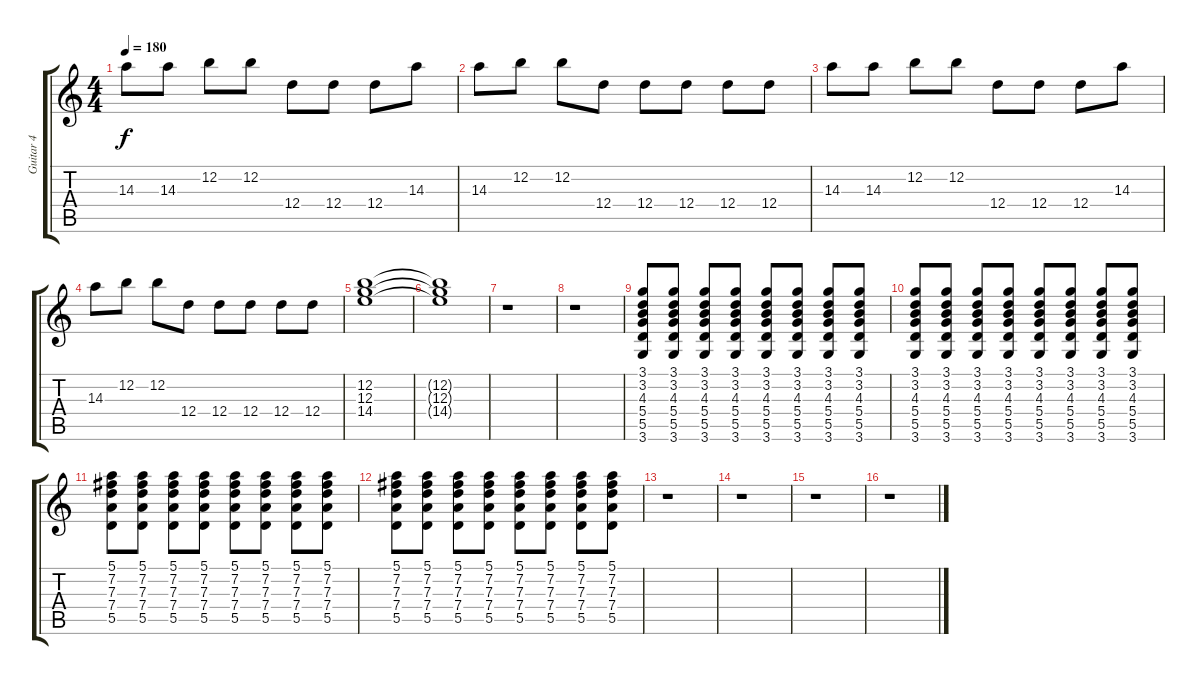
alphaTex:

\track ("Guitar 4" "Guitar 4") {instrument acousticguitarnylon}
\staff {score tabs}
\tuning (E4 B3 G3 D3 A2 E2) {hide}
\ts (4 4)
\tempo 180
\clef g2
\ks c
14.3.8{dy f} 14.3.8 12.2.8 12.2.8 12.4.8 12.4.8 12.4.8 14.3.8 |
14.3.8 12.2.8 12.2.8 12.4.8 12.4.8 12.4.8 12.4.8 12.4.8 |
14.3.8 14.3.8 12.2.8 12.2.8 12.4.8 12.4.8 12.4.8 14.3.8 |
14.3.8 12.2.8 12.2.8 12.4.8 12.4.8 12.4.8 12.4.8 12.4.8 |
(12.2 12.3 14.4).1 |
(12.2{t} 12.3{t} 14.4{t}).1 |
r.1 |
r.1 |
(3.1 3.2 4.3 5.4 5.5 3.6).8 (3.1 3.2 4.3 5.4 5.5 3.6).8 (3.1 3.2 4.3 5.4 5.5 3.6).8 (3.1 3.2 4.3 5.4 5.5 3.6).8 (3.1 3.2 4.3 5.4 5.5 3.6).8 (3.1 3.2 4.3 5.4 5.5 3.6).8 (3.1 3.2 4.3 5.4 5.5 3.6).8 (3.1 3.2 4.3 5.4 5.5 3.6).8 |
(3.1 3.2 4.3 5.4 5.5 3.6).8 (3.1 3.2 4.3 5.4 5.5 3.6).8 (3.1 3.2 4.3 5.4 5.5 3.6).8 (3.1 3.2 4.3 5.4 5.5 3.6).8 (3.1 3.2 4.3 5.4 5.5 3.6).8 (3.1 3.2 4.3 5.4 5.5 3.6).8 (3.1 3.2 4.3 5.4 5.5 3.6).8 (3.1 3.2 4.3 5.4 5.5 3.6).8 |
(5.1 7.2 7.3 7.4 5.5).8 (5.1 7.2 7.3 7.4 5.5).8 (5.1 7.2 7.3 7.4 5.5).8 (5.1 7.2 7.3 7.4 5.5).8 (5.1 7.2 7.3 7.4 5.5).8 (5.1 7.2 7.3 7.4 5.5).8 (5.1 7.2 7.3 7.4 5.5).8 (5.1 7.2 7.3 7.4 5.5).8 |
(5.1 7.2 7.3 7.4 5.5).8 (5.1 7.2 7.3 7.4 5.5).8 (5.1 7.2 7.3 7.4 5.5).8 (5.1 7.2 7.3 7.4 5.5).8 (5.1 7.2 7.3 7.4 5.5).8 (5.1 7.2 7.3 7.4 5.5).8 (5.1 7.2 7.3 7.4 5.5).8 (5.1 7.2 7.3 7.4 5.5).8 |
r.1 |
r.1 |
r.1 |
r.1
